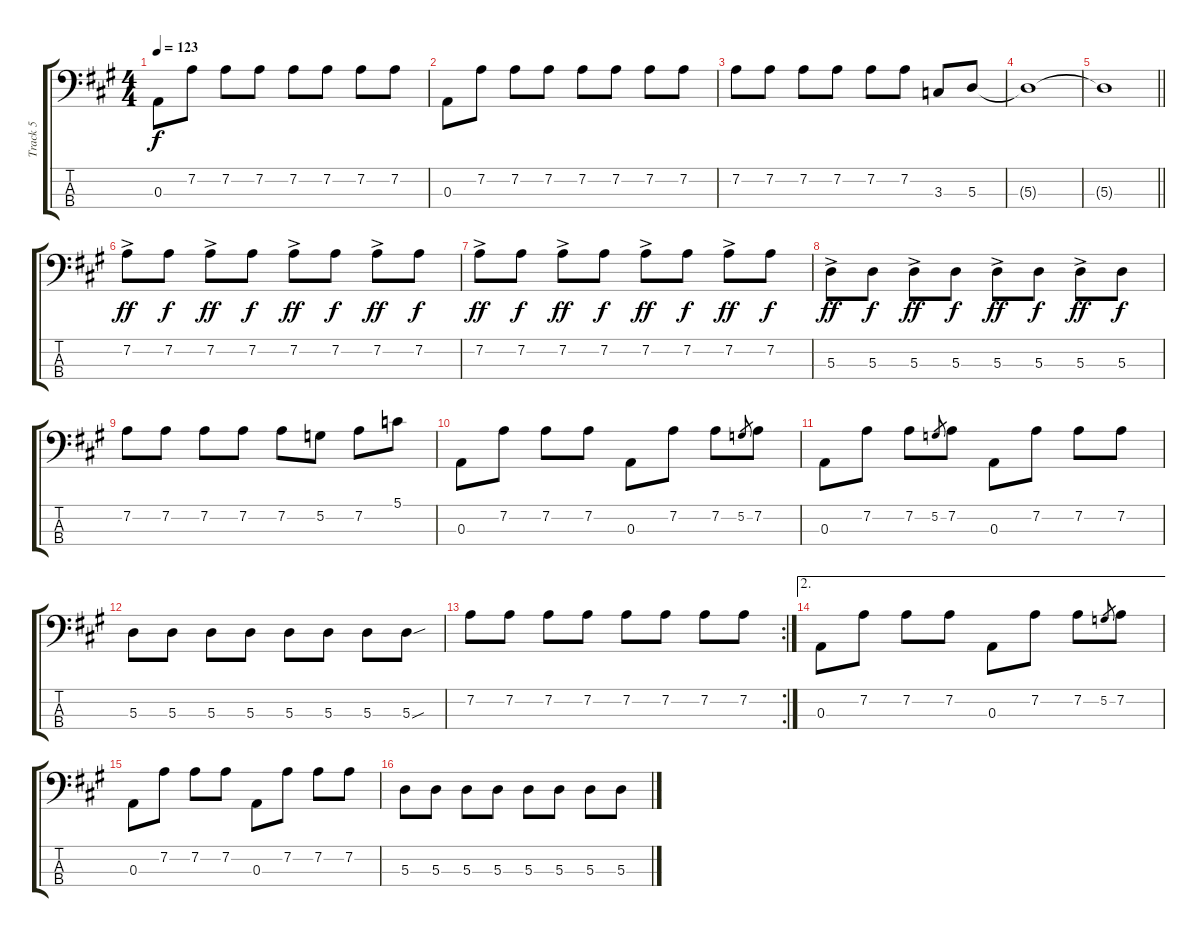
\track ("Track 5" "Track 5") {instrument electricbassfinger}
\staff {score tabs}
\tuning (G2 D2 A1 E1) {hide}
\ts (4 4)
\tempo 123
\clef f4
\ks a
0.3.8{dy f} 7.2.8 7.2.8 7.2.8 7.2.8 7.2.8 7.2.8 7.2.8 |
0.3.8 7.2.8 7.2.8 7.2.8 7.2.8 7.2.8 7.2.8 7.2.8 |
7.2.8 7.2.8 7.2.8 7.2.8 7.2.8 7.2.8 3.3.8 5.3.8 |
5.3{t}.1 |
\barLineRight lightlight
5.3{t}.1 |
7.2{ac}.8{dy ff} 7.2.8{dy f} 7.2{ac}.8{dy ff} 7.2.8{dy f} 7.2{ac}.8{dy ff} 7.2.8{dy f} 7.2{ac}.8{dy ff} 7.2.8{dy f} |
7.2{ac}.8{dy ff} 7.2.8{dy f} 7.2{ac}.8{dy ff} 7.2.8{dy f} 7.2{ac}.8{dy ff} 7.2.8{dy f} 7.2{ac}.8{dy ff} 7.2.8{dy f} |
5.3{ac}.8{dy ff} 5.3.8{dy f} 5.3{ac}.8{dy ff} 5.3.8{dy f} 5.3{ac}.8{dy ff} 5.3.8{dy f} 5.3{ac}.8{dy ff} 5.3.8{dy f} |
7.2.8 7.2.8 7.2.8 7.2.8 7.2.8 5.2.8 7.2.8 5.1.8 |
0.3.8 7.2.8 7.2.8 7.2.8 0.3.8 7.2.8 7.2.8 5.2.8{gr} 7.2.8 |
0.3.8 7.2.8 7.2.8 5.2.8{gr} 7.2.8 0.3.8 7.2.8 7.2.8 7.2.8 |
5.3.8 5.3.8 5.3.8 5.3.8 5.3.8 5.3.8 5.3.8 5.3{sou}.8 |
\rc 2
7.2.8 7.2.8 7.2.8 7.2.8 7.2.8 7.2.8 7.2.8 7.2.8 |
\ae 2
0.3.8 7.2.8 7.2.8 7.2.8 0.3.8 7.2.8 7.2.8 5.2.8{gr} 7.2.8 |
0.3.8 7.2.8 7.2.8 7.2.8 0.3.8 7.2.8 7.2.8 7.2.8 |
5.3.8 5.3.8 5.3.8 5.3.8 5.3.8 5.3.8 5.3.8 5.3.8
